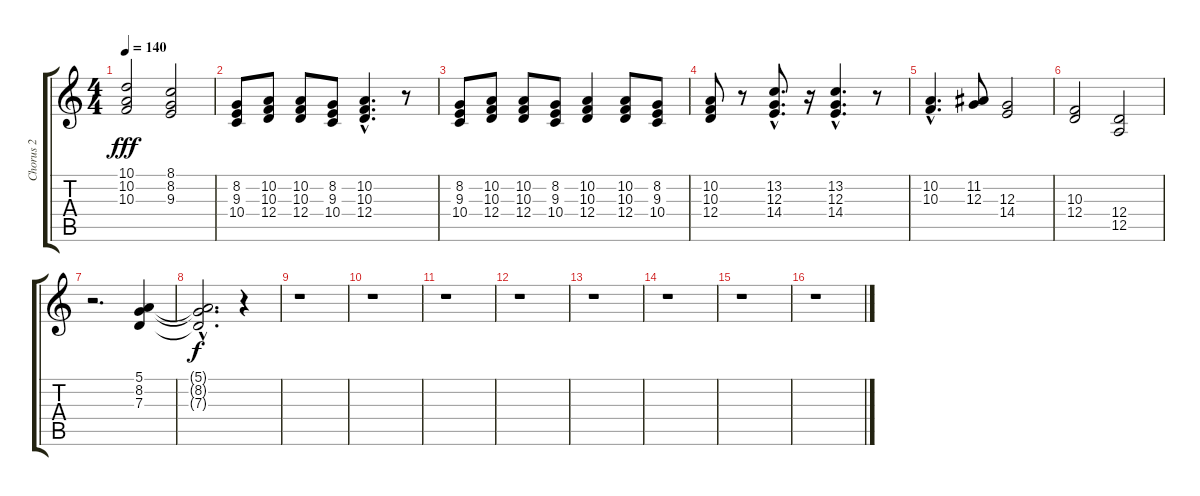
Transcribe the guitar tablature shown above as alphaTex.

\track ("Chorus 2" "Chorus 2") {instrument synthvoice}
\staff {score tabs}
\tuning (E4 B3 G3 D3 A2 E2) {hide}
\ts (4 4)
\tempo 140
\clef g2
\ks c
(10.1 10.2 10.3).2{dy fff} (8.1 8.2 9.3).2 |
(8.2 9.3 10.4).8 (10.2 10.3 12.4).8 (10.2 10.3 12.4).8 (8.2 9.3 10.4).8 (10.2{hac} 10.3{hac} 12.4{hac}).4{d} r.8 |
(8.2 9.3 10.4).8 (10.2 10.3 12.4).8 (10.2 10.3 12.4).8 (8.2 9.3 10.4).8 (10.2 10.3 12.4).4 (10.2 10.3 12.4).8 (8.2 9.3 10.4).8 |
(10.2 10.3 12.4).8 r.8 (13.2{hac} 12.3{hac} 14.4{hac}).8{d} r.16 (13.2{hac} 12.3{hac} 14.4{hac}).4{d} r.8 |
(10.2{hac} 10.3{hac}).4{d} (11.2 12.3).8 (12.3 14.4).2 |
(10.3 12.4).2 (12.4 12.5).2 |
r.2{d} (5.1 8.2 7.3).4 |
(5.1{hac t} 8.2{hac t} 7.3{hac t}).2{d dy f} r.4 |
r.1 |
r.1 |
r.1 |
r.1 |
r.1 |
r.1 |
r.1 |
r.1
